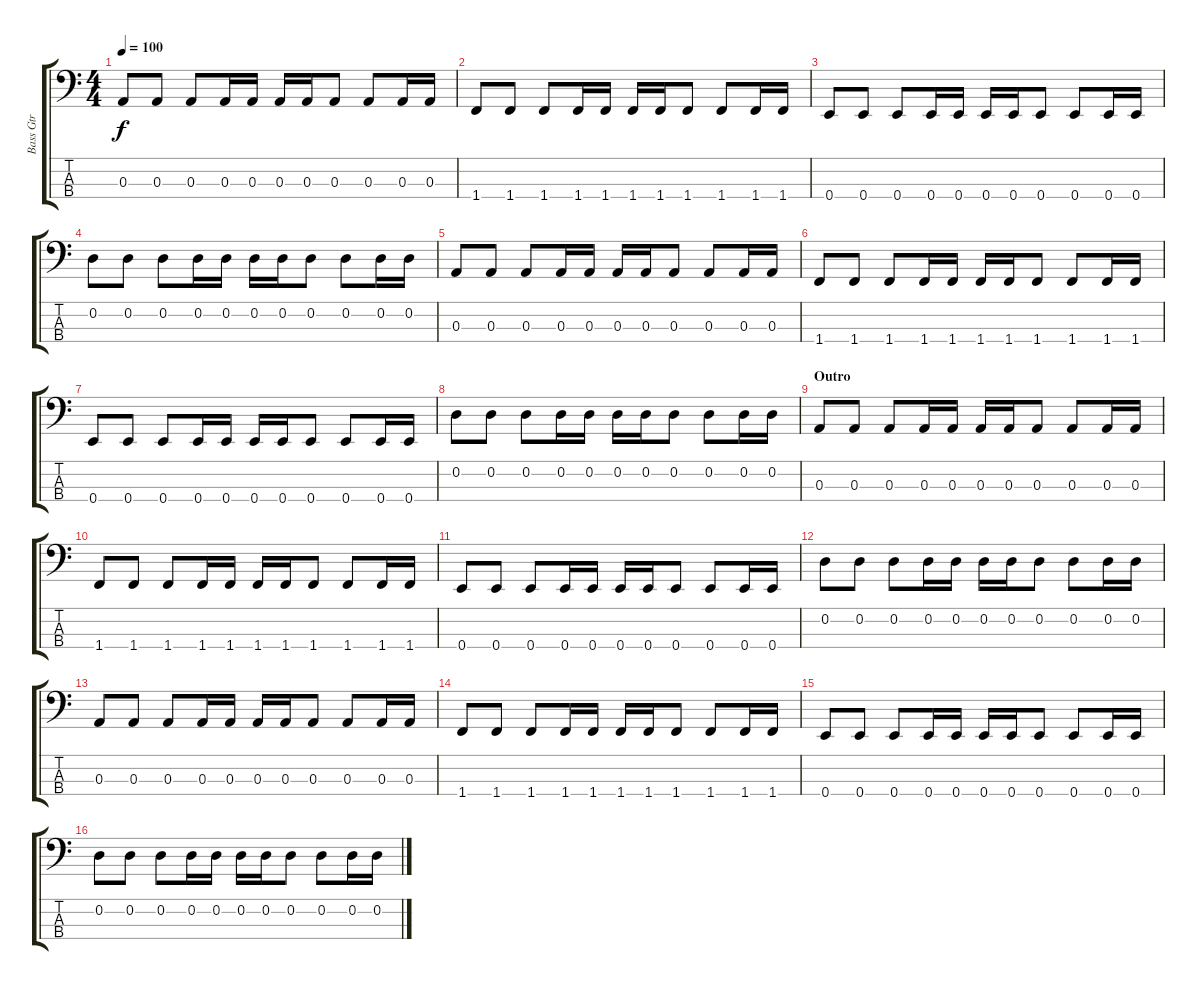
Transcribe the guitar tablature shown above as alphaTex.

\track ("Bass Gtr" "Bass Gtr") {instrument electricbasspick}
\staff {score tabs}
\tuning (G2 D2 A1 E1) {hide}
\ts (4 4)
\tempo 100
\clef f4
\ks c
0.3.8{dy f} 0.3.8 0.3.8 0.3.16 0.3.16 0.3.16 0.3.16 0.3.8 0.3.8 0.3.16 0.3.16 |
1.4.8 1.4.8 1.4.8 1.4.16 1.4.16 1.4.16 1.4.16 1.4.8 1.4.8 1.4.16 1.4.16 |
0.4.8 0.4.8 0.4.8 0.4.16 0.4.16 0.4.16 0.4.16 0.4.8 0.4.8 0.4.16 0.4.16 |
0.2.8 0.2.8 0.2.8 0.2.16 0.2.16 0.2.16 0.2.16 0.2.8 0.2.8 0.2.16 0.2.16 |
0.3.8 0.3.8 0.3.8 0.3.16 0.3.16 0.3.16 0.3.16 0.3.8 0.3.8 0.3.16 0.3.16 |
1.4.8 1.4.8 1.4.8 1.4.16 1.4.16 1.4.16 1.4.16 1.4.8 1.4.8 1.4.16 1.4.16 |
0.4.8 0.4.8 0.4.8 0.4.16 0.4.16 0.4.16 0.4.16 0.4.8 0.4.8 0.4.16 0.4.16 |
0.2.8 0.2.8 0.2.8 0.2.16 0.2.16 0.2.16 0.2.16 0.2.8 0.2.8 0.2.16 0.2.16 |
\section ("" "Outro")
0.3.8 0.3.8 0.3.8 0.3.16 0.3.16 0.3.16 0.3.16 0.3.8 0.3.8 0.3.16 0.3.16 |
1.4.8 1.4.8 1.4.8 1.4.16 1.4.16 1.4.16 1.4.16 1.4.8 1.4.8 1.4.16 1.4.16 |
0.4.8 0.4.8 0.4.8 0.4.16 0.4.16 0.4.16 0.4.16 0.4.8 0.4.8 0.4.16 0.4.16 |
0.2.8 0.2.8 0.2.8 0.2.16 0.2.16 0.2.16 0.2.16 0.2.8 0.2.8 0.2.16 0.2.16 |
0.3.8 0.3.8 0.3.8 0.3.16 0.3.16 0.3.16 0.3.16 0.3.8 0.3.8 0.3.16 0.3.16 |
1.4.8 1.4.8 1.4.8 1.4.16 1.4.16 1.4.16 1.4.16 1.4.8 1.4.8 1.4.16 1.4.16 |
0.4.8 0.4.8 0.4.8 0.4.16 0.4.16 0.4.16 0.4.16 0.4.8 0.4.8 0.4.16 0.4.16 |
0.2.8 0.2.8 0.2.8 0.2.16 0.2.16 0.2.16 0.2.16 0.2.8 0.2.8 0.2.16 0.2.16
